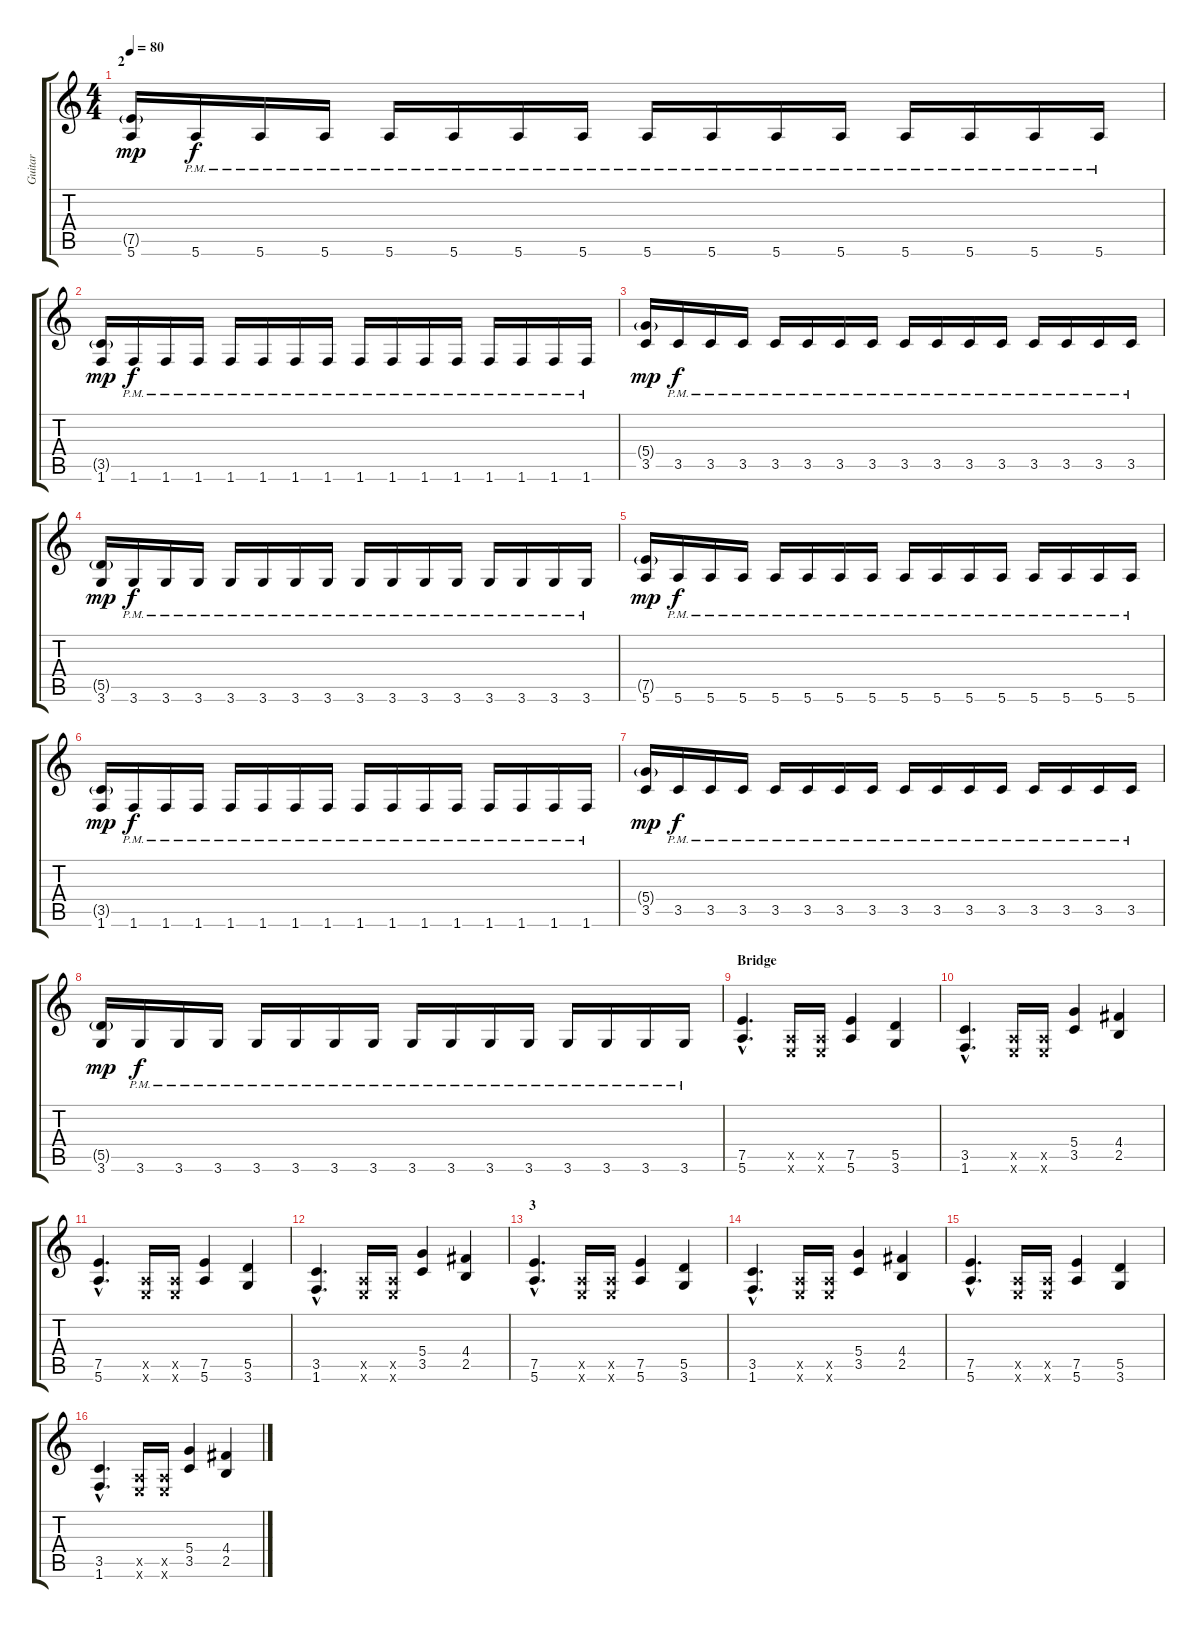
\track ("Guitar" "Guitar") {instrument distortionguitar}
\staff {score tabs}
\tuning (E4 B3 G3 D3 A2 E2) {hide}
\ts (4 4)
\section ("" "2")
\tempo 80
\clef g2
\ks c
(7.5{g} 5.6).16{dy mp} 5.6{pm}.16{dy f} 5.6{pm}.16 5.6{pm}.16 5.6{pm}.16 5.6{pm}.16 5.6{pm}.16 5.6{pm}.16 5.6{pm}.16 5.6{pm}.16 5.6{pm}.16 5.6{pm}.16 5.6{pm}.16 5.6{pm}.16 5.6{pm}.16 5.6{pm}.16 |
(3.5{g} 1.6).16{dy mp} 1.6{pm}.16{dy f} 1.6{pm}.16 1.6{pm}.16 1.6{pm}.16 1.6{pm}.16 1.6{pm}.16 1.6{pm}.16 1.6{pm}.16 1.6{pm}.16 1.6{pm}.16 1.6{pm}.16 1.6{pm}.16 1.6{pm}.16 1.6{pm}.16 1.6{pm}.16 |
(5.4{g} 3.5).16{dy mp} 3.5{pm}.16{dy f} 3.5{pm}.16 3.5{pm}.16 3.5{pm}.16 3.5{pm}.16 3.5{pm}.16 3.5{pm}.16 3.5{pm}.16 3.5{pm}.16 3.5{pm}.16 3.5{pm}.16 3.5{pm}.16 3.5{pm}.16 3.5{pm}.16 3.5{pm}.16 |
(5.5{g} 3.6).16{dy mp} 3.6{pm}.16{dy f} 3.6{pm}.16 3.6{pm}.16 3.6{pm}.16 3.6{pm}.16 3.6{pm}.16 3.6{pm}.16 3.6{pm}.16 3.6{pm}.16 3.6{pm}.16 3.6{pm}.16 3.6{pm}.16 3.6{pm}.16 3.6{pm}.16 3.6{pm}.16 |
(7.5{g} 5.6).16{dy mp} 5.6{pm}.16{dy f} 5.6{pm}.16 5.6{pm}.16 5.6{pm}.16 5.6{pm}.16 5.6{pm}.16 5.6{pm}.16 5.6{pm}.16 5.6{pm}.16 5.6{pm}.16 5.6{pm}.16 5.6{pm}.16 5.6{pm}.16 5.6{pm}.16 5.6{pm}.16 |
(3.5{g} 1.6).16{dy mp} 1.6{pm}.16{dy f} 1.6{pm}.16 1.6{pm}.16 1.6{pm}.16 1.6{pm}.16 1.6{pm}.16 1.6{pm}.16 1.6{pm}.16 1.6{pm}.16 1.6{pm}.16 1.6{pm}.16 1.6{pm}.16 1.6{pm}.16 1.6{pm}.16 1.6{pm}.16 |
(5.4{g} 3.5).16{dy mp} 3.5{pm}.16{dy f} 3.5{pm}.16 3.5{pm}.16 3.5{pm}.16 3.5{pm}.16 3.5{pm}.16 3.5{pm}.16 3.5{pm}.16 3.5{pm}.16 3.5{pm}.16 3.5{pm}.16 3.5{pm}.16 3.5{pm}.16 3.5{pm}.16 3.5{pm}.16 |
(5.5{g} 3.6).16{dy mp} 3.6{pm}.16{dy f} 3.6{pm}.16 3.6{pm}.16 3.6{pm}.16 3.6{pm}.16 3.6{pm}.16 3.6{pm}.16 3.6{pm}.16 3.6{pm}.16 3.6{pm}.16 3.6{pm}.16 3.6{pm}.16 3.6{pm}.16 3.6{pm}.16 3.6{pm}.16 |
\section ("" "Bridge")
(7.5{hac} 5.6{hac}).4{d} (0.5{x} 0.6{x}).16 (0.5{x} 0.6{x}).16 (7.5 5.6).4 (5.5 3.6).4 |
(3.5{hac} 1.6{hac}).4{d} (0.5{x} 0.6{x}).16 (0.5{x} 0.6{x}).16 (5.4 3.5).4 (4.4 2.5).4 |
(7.5{hac} 5.6{hac}).4{d} (0.5{x} 0.6{x}).16 (0.5{x} 0.6{x}).16 (7.5 5.6).4 (5.5 3.6).4 |
(3.5{hac} 1.6{hac}).4{d} (0.5{x} 0.6{x}).16 (0.5{x} 0.6{x}).16 (5.4 3.5).4 (4.4 2.5).4 |
\section ("" "3")
(7.5{hac} 5.6{hac}).4{d} (0.5{x} 0.6{x}).16 (0.5{x} 0.6{x}).16 (7.5 5.6).4 (5.5 3.6).4 |
(3.5{hac} 1.6{hac}).4{d} (0.5{x} 0.6{x}).16 (0.5{x} 0.6{x}).16 (5.4 3.5).4 (4.4 2.5).4 |
(7.5{hac} 5.6{hac}).4{d} (0.5{x} 0.6{x}).16 (0.5{x} 0.6{x}).16 (7.5 5.6).4 (5.5 3.6).4 |
(3.5{hac} 1.6{hac}).4{d} (0.5{x} 0.6{x}).16 (0.5{x} 0.6{x}).16 (5.4 3.5).4 (4.4 2.5).4
